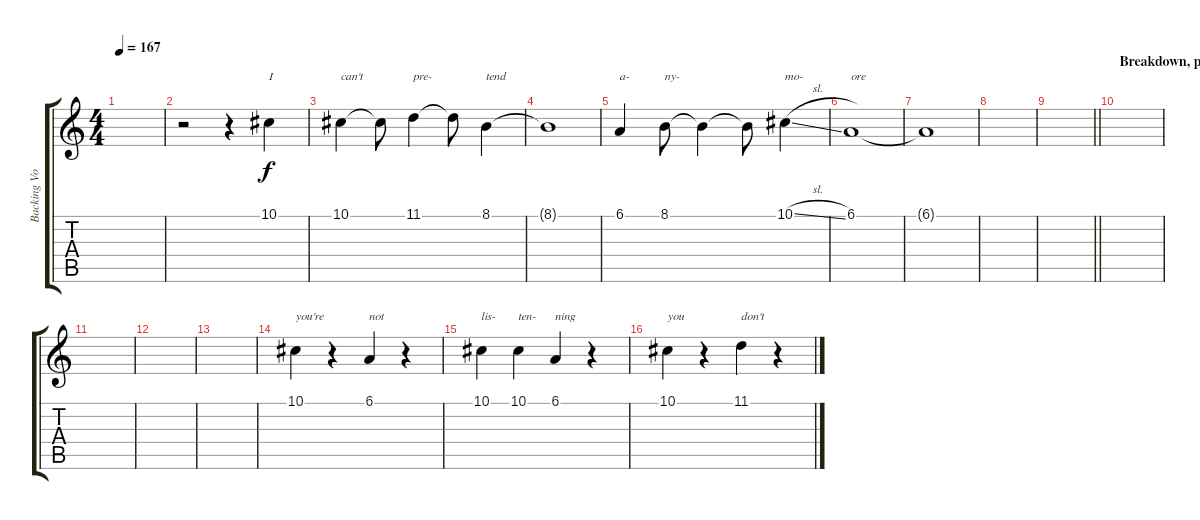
\track ("Backing Vocals [R]" "Backing Vo") {instrument altosax}
\staff {score tabs}
\tuning (Eb4 Bb3 Gb3 Db3 Ab2 Db2) {hide}
\ts (4 4)
\tempo 167
\clef g2
\ks c
|
r.2 r.4 10.1.4{txt "I"} |
10.1.4{txt "can't"} 10.1{t}.8 11.1.4{txt "pre-"} 11.1{t}.8 8.1.4{txt "tend"} |
8.1{t}.1 |
6.1.4{txt "a-"} 8.1.8{txt "ny-"} 8.1{t}.4 8.1{t}.8 10.1{sl}.4{txt "mo-"} |
6.1.1{txt "ore"} |
6.1{t}.1 |
|
\barLineRight lightlight
|
\section ("" "Breakdown, part 2.1")
|
|
|
|
10.1.4{txt "you're"} r.4 6.1.4{txt "not"} r.4 |
10.1.4{txt "lis-"} 10.1.4{txt "ten-"} 6.1.4{txt "ning"} r.4 |
10.1.4{txt "you"} r.4 11.1.4{txt "don't"} r.4
